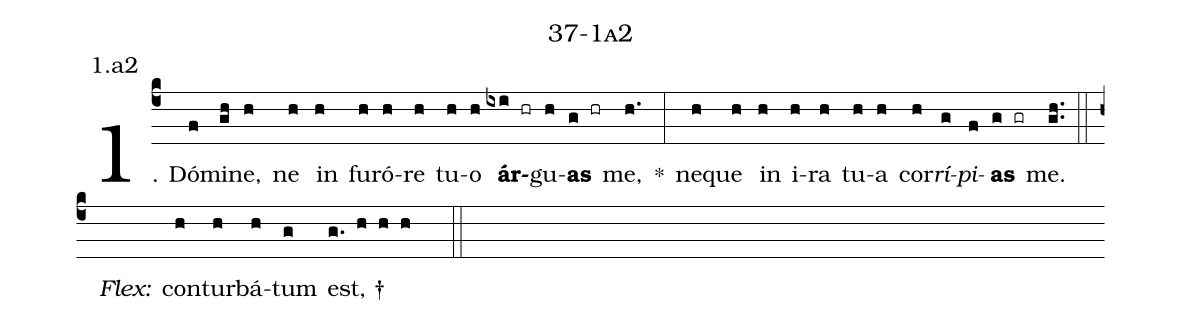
name: 37-1a2;
annotation: 1.a2;
%%
(c4)1. Dó(f)mi(gh)ne,(h) ne(h) in(h) fu(h)ró(h)re(h) tu(h)o(h) <b>ár</b>(ixi hr)gu(h)<b>as</b>(g hr) me,(h.) *(:) ne(h)que(h) in(h) i(h)ra(h) tu(h)a(h) cor(h)<i>rí</i>(g)<i>pi</i>(f)<b>as</b>(g gr) me.(gh..) (::)
<i>Flex:</i>()  con(h)tur(h)bá(h)tum(g) est, †(g. h h h  ::)
